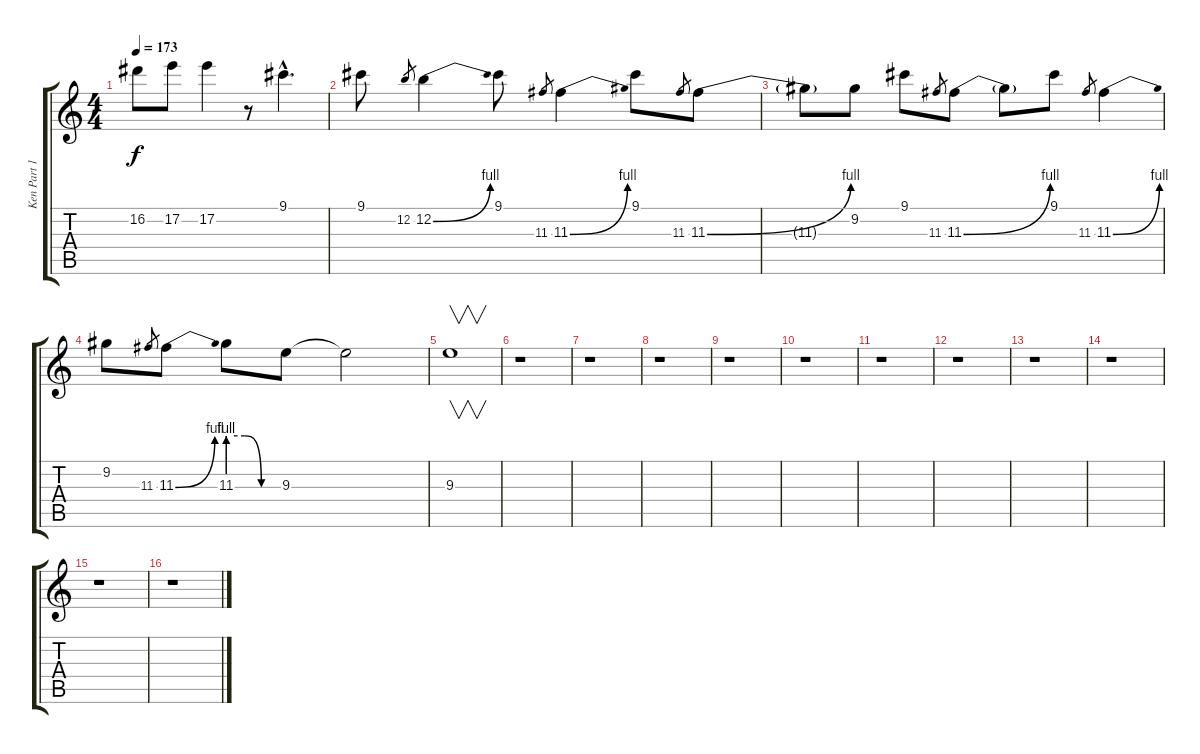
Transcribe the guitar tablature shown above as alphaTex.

\track ("Ken Part 1" "Ken Part 1") {instrument acousticguitarnylon}
\staff {score tabs}
\tuning (E4 B3 G3 D3 A2 E2) {hide}
\ts (4 4)
\tempo 173
\clef g2
\ks c
16.2{t}.8{dy f} 17.2.8 17.2.4 r.8 9.1{hac}.4{d} |
9.1.8 12.2.8{gr} 12.2{be (bend 0 0 60 4)}.4 9.1.8 11.3.8{gr} 11.3{be (bend 0 0 60 4)}.4 9.1.8 11.3.8{gr} 11.3{be (bend 0 0 60 4)}.8 |
11.3{t}.8 9.2.8 9.1.8 11.3.8{gr} 11.3{be (bend 0 0 60 4)}.8 11.3{t}.8 9.1.8 11.3.8{gr} 11.3{be (bend 0 0 60 4)}.4 |
9.2.8 11.3.8{gr} 11.3{be (bend 0 0 60 4)}.8 11.3{be (custom 0 4 20 4 40 0 60 0)}.8 9.3.8 9.3{t}.2 |
9.3.1{v} |
r.1 |
r.1 |
r.1 |
r.1 |
r.1 |
r.1 |
r.1 |
r.1 |
r.1 |
r.1 |
r.1
